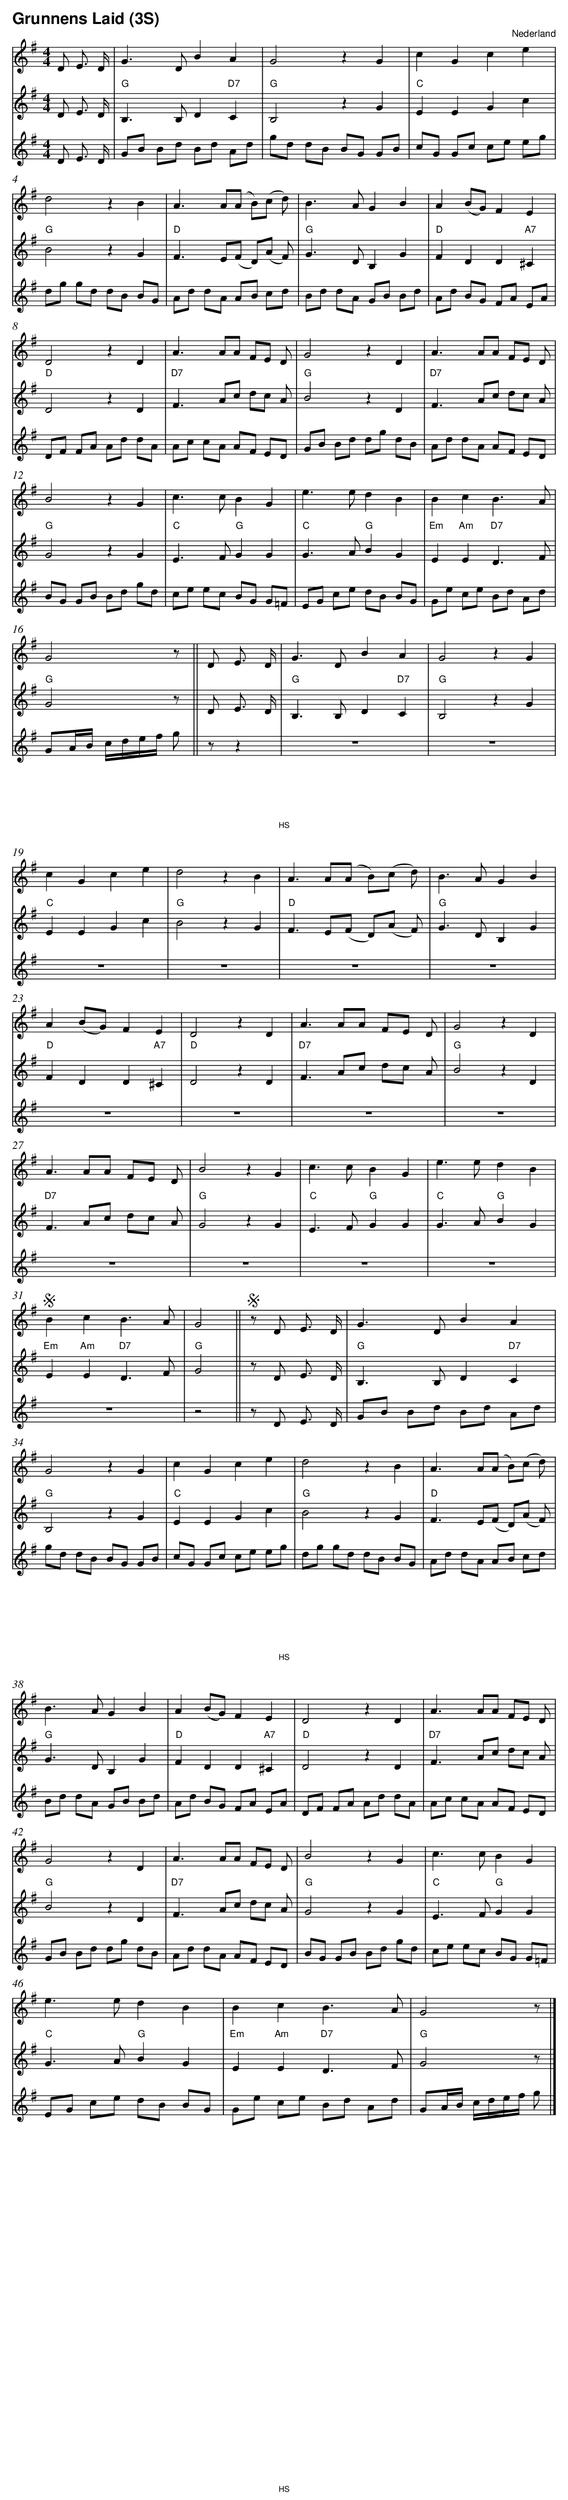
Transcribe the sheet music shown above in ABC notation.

X:1
T:Grunnens Laid (3S)
O:Nederland
M:4/4
L:1/8
Q:1/4=120
K:G
V:1
D E3/2 D/|G3 DB2 A2 |G4 z2 G2 |c2 G2 c2 e2 |
d4 z2 B2 |A3 A(A B)(c d)|B3 AG2 B2 |A2 (BG) F2 E2 |
D4 z2 D2 |A3 AA FE D|G4 z2 D2 |A3 AA FE D|
B4 z2 G2 |c3 cB2 G2 |e3 ed2 B2 |B2 c2 B3 A|
G4 z||D E3/2 D/|G3 DB2 A2 |G4 z2 G2 |
c2 G2 c2 e2 |d4 z2 B2 |A3 A(A B)(c d)|B3 AG2 B2 |
A2 (BG) F2 E2 |D4 z2 D2 |A3 AA FE D|G4 z2 D2 |
A3 AA FE D|B4 z2 G2 |c3 cB2 G2 |e3 ed2 B2 |
!segno!B2 c2 B3 A|G4 ||!segno!zD E3/2 D/|G3 DB2 A2 |
G4 z2 G2 |c2 G2 c2 e2 |d4 z2 B2 |A3 A(A B)(c d)|
B3 AG2 B2 |A2 (BG) F2 E2 |D4 z2 D2 |A3 AA FE D|
G4 z2 D2 |A3 AA FE D|B4 z2 G2 |c3 cB2 G2 |
e3 ed2 B2 |B2 c2 B3 A|G4 z|]
V:2
D E3/2 D/|"G" B,3 B,D2 "D7" C2 |"G" B,4 z2 G2 |"C" E2 E2 G2 c2 |
"G" B4 z2 G2 |"D" F3 E(F D)(A F)|"G" G3 DB,2 G2 |"D" F2 D2 D2 "A7" ^C2 |
"D" D4 z2 D2 |"D7" F3 Ac dc A|"G" B4 z2 D2 |"D7" F3 Ac dc A|
"G" G4 z2 G2 |"C" E3 F"G" G2 G2 |"C" G3 A"G" B2 G2 |"Em" E2 "Am" E2 "D7" D3 F|
"G" G4 z||D E3/2 D/|"G" B,3 B,D2 "D7" C2 |"G" B,4 z2 G2 |
"C" E2 E2 G2 c2 |"G" B4 z2 G2 |"D" F3 E(F D)(A F)|"G" G3 DB,2 G2 |
"D" F2 D2 D2 "A7" ^C2 |"D" D4 z2 D2 |"D7" F3 Ac dc A|"G" B4 z2 D2 |
"D7" F3 Ac dc A|"G" G4 z2 G2 |"C" E3 F"G" G2 G2 |"C" G3 A"G" B2 G2 |
"Em" E2 "Am" E2 "D7" D3 F|"G" G4 ||zD E3/2 D/|"G" B,3 B,D2 "D7" C2 |
"G" B,4 z2 G2 |"C" E2 E2 G2 c2 |"G" B4 z2 G2 |"D" F3 E(F D)(A F)|
"G" G3 DB,2 G2 |"D" F2 D2 D2 "A7" ^C2 |"D" D4 z2 D2 |"D7" F3 Ac dc A|
"G" B4 z2 D2 |"D7" F3 Ac dc A|"G" G4 z2 G2 |"C" E3 F"G" G2 G2 |
"C" G3 A"G" B2 G2 |"Em" E2 "Am" E2 "D7" D3 F|"G" G4 z|]
V:3
D E3/2 D/|GB Bd Bd Ad |gd dB BG GB |cG Gc ce eg |
dg gd dB BG |Ad dA AB cd |Bd dA GB Bd |Ad BG FA EA |
DF FA Ad dA |Ac cA AF ED |GB Bd dg dB |Ad dA AF ED |
BG GB Bd gd |ce ec BG G=F |EG ce dB BG |Ge ce Bd Ad |
GA/B/ c/d/e/f/ g||z z2 |z8 |z8 |
z8 |z8 |z8 |z8 |
z8 |z8 |z8 |z8 |
z8 |z8 |z8 |z8 |
z8 |z4 ||zD E3/2 D/|GB Bd Bd Ad |
gd dB BG GB |cG Gc ce eg |dg gd dB BG |Ad dA AB cd |
Bd dA GB Bd |Ad BG FA EA |DF FA Ad dA |Ac cA AF ED |
GB Bd dg dB |Ad dA AF ED |BG GB Bd gd |ce ec BG G=F |
EG ce dB BG |Ge ce Bd Ad |GA/B/ c/d/e/f/ g|]
